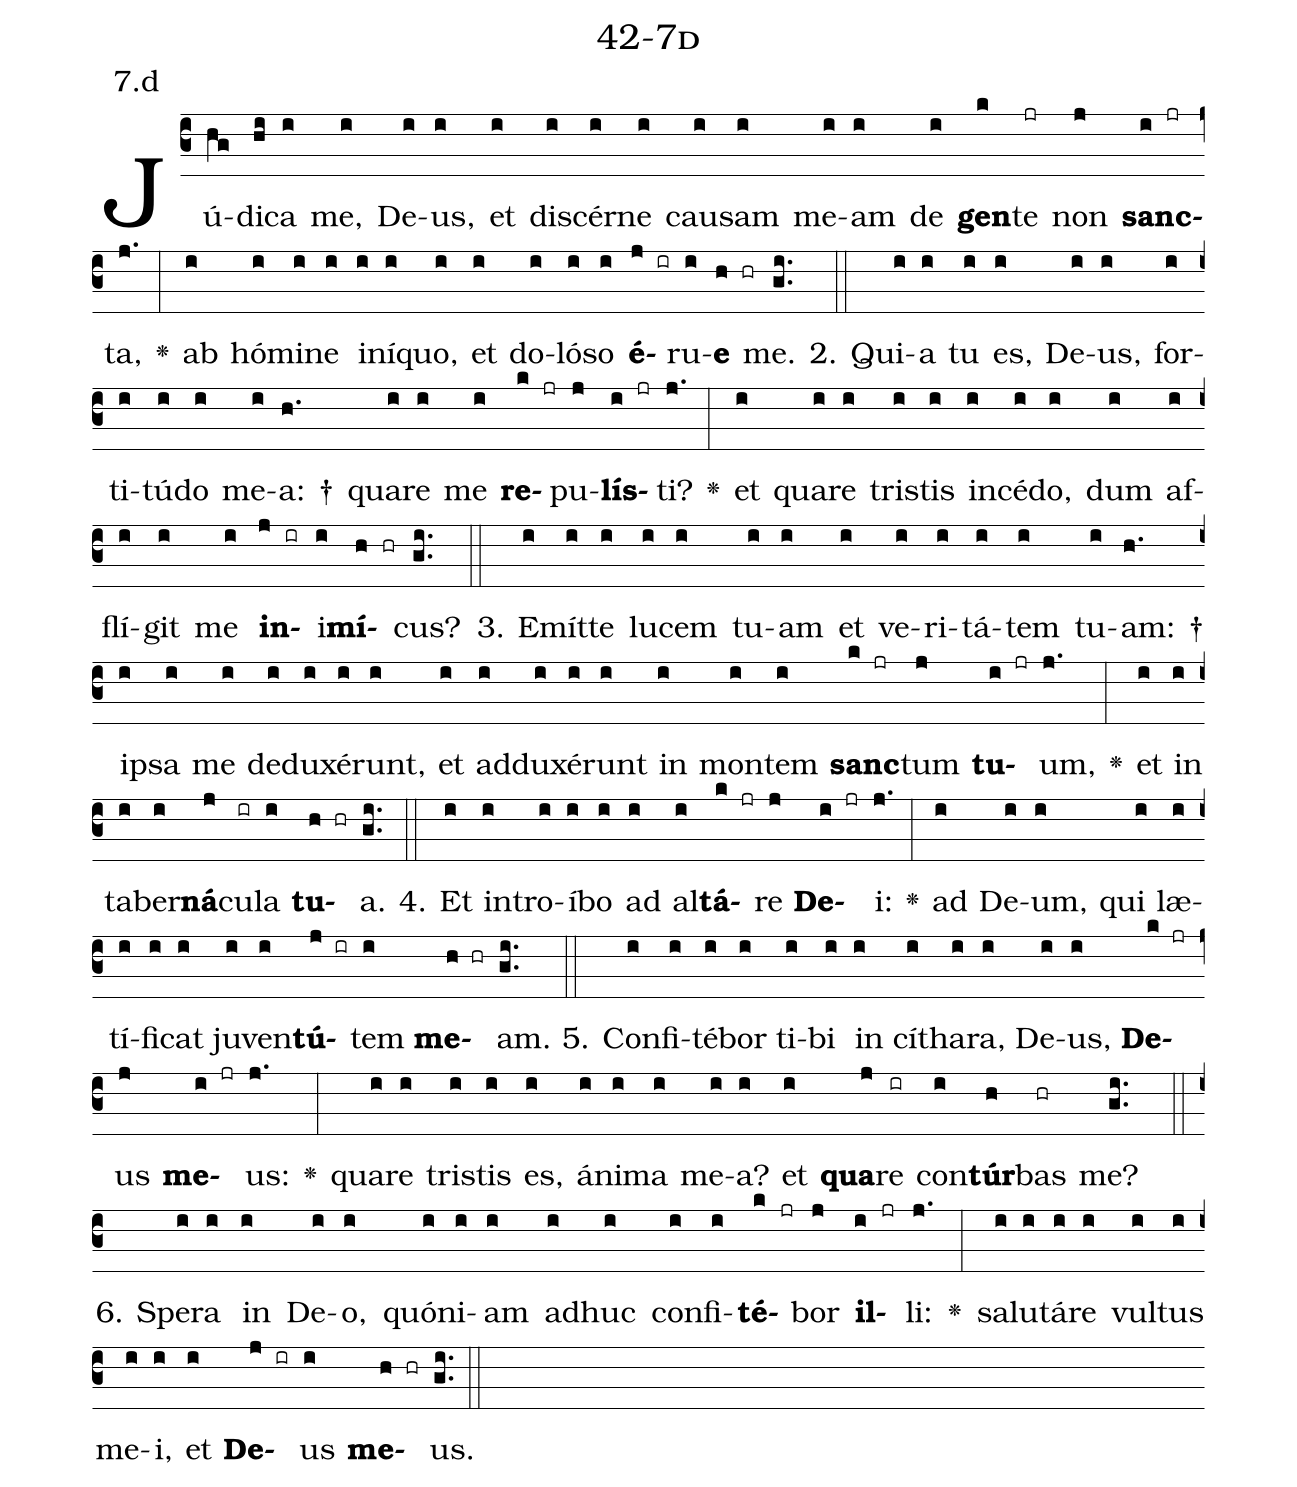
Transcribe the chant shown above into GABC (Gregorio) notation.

name: 42-7d;
annotation: 7.d;
%%
(c3)Jú(hg)di(hi)ca(i) me,(i) De(i)us,(i) et(i) di(i)scér(i)ne(i) cau(i)sam(i) me(i)am(i) de(i) <b>gen</b>(k)te(jr) non(j) <b>sanc</b>(i jr)ta,(j.) <v>\greheightstar</v>(:) ab(i) hó(i)mi(i)ne(i) in(i)í(i)quo,(i) et(i) do(i)ló(i)so(i) <b>é</b>(j ir)ru(i)<b>e</b>(h hr) me.(gi..) (::)
2. Qui(i)a(i) tu(i) es,(i) De(i)us,(i) for(i)ti(i)tú(i)do(i) me(i)a: †(h.) qua(i)re(i) me(i) <b>re</b>(k jr)pu(j)<b>lís</b>(i jr)ti?(j.) <v>\greheightstar</v>(:) et(i) qua(i)re(i) tris(i)tis(i) in(i)cé(i)do,(i) dum(i) af(i)flí(i)git(i) me(i) <b>in</b>(j ir)i(i)<b>mí</b>(h hr)cus?(gi..) (::)
3. E(i)mít(i)te(i) lu(i)cem(i) tu(i)am(i) et(i) ve(i)ri(i)tá(i)tem(i) tu(i)am: †(h.) ip(i)sa(i) me(i) de(i)du(i)xé(i)runt,(i) et(i) ad(i)du(i)xé(i)runt(i) in(i) mon(i)tem(i) <b>sanc</b>(k jr)tum(j) <b>tu</b>(i jr)um,(j.) <v>\greheightstar</v>(:) et(i) in(i) ta(i)ber(i)<b>ná</b>(j)cu(ir)la(i) <b>tu</b>(h hr)a.(gi..) (::)
4. Et(i) in(i)tro(i)í(i)bo(i) ad(i) al(i)<b>tá</b>(k jr)re(j) <b>De</b>(i jr)i:(j.) <v>\greheightstar</v>(:) ad(i) De(i)um,(i) qui(i) læ(i)tí(i)fi(i)cat(i) ju(i)ven(i)<b>tú</b>(j ir)tem(i) <b>me</b>(h hr)am.(gi..) (::)
5. Con(i)fi(i)té(i)bor(i) ti(i)bi(i) in(i) cí(i)tha(i)ra,(i) De(i)us,(i) <b>De</b>(k jr)us(j) <b>me</b>(i jr)us:(j.) <v>\greheightstar</v>(:) qua(i)re(i) tris(i)tis(i) es,(i) á(i)ni(i)ma(i) me(i)a?(i) et(i) <b>qua</b>(j)re(ir) con(i)<b>túr</b>(h)bas(hr) me?(gi..) (::)
6. Spe(i)ra(i) in(i) De(i)o,(i) quón(i)i(i)am(i) ad(i)huc(i) con(i)fi(i)<b>té</b>(k jr)bor(j) <b>il</b>(i jr)li:(j.) <v>\greheightstar</v>(:) sa(i)lu(i)tá(i)re(i) vul(i)tus(i) me(i)i,(i) et(i) <b>De</b>(j ir)us(i) <b>me</b>(h hr)us.(gi..) (::)
